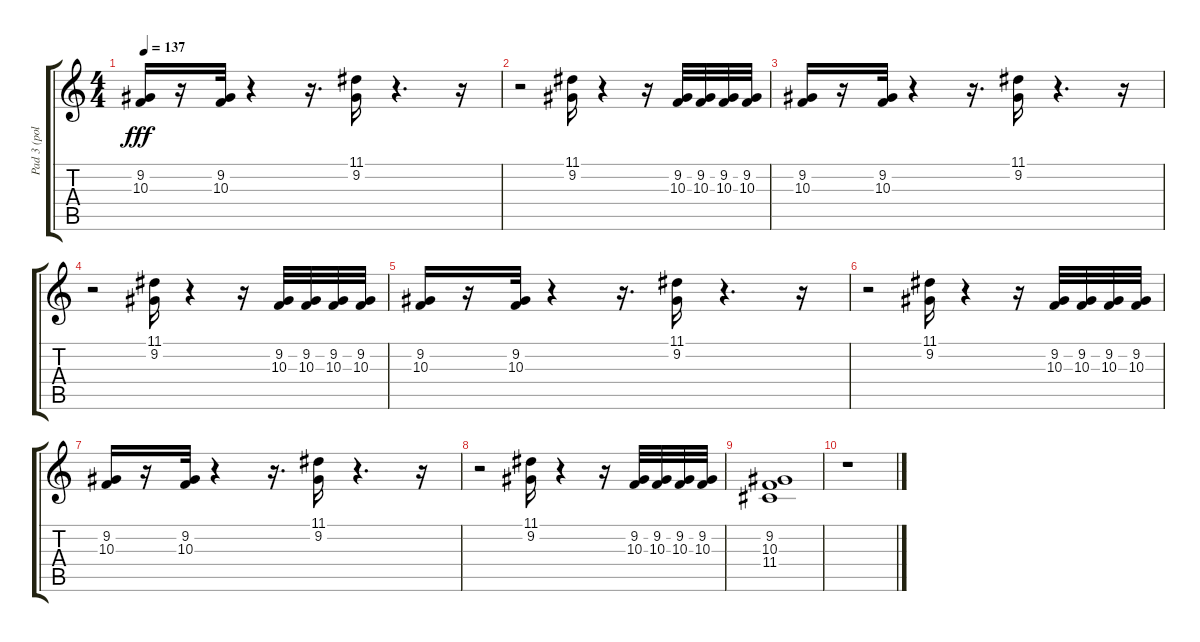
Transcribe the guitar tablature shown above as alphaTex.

\track ("Pad 3 (polysynth)" "Pad 3 (pol") {instrument pad3polysynth}
\staff {score tabs}
\tuning (E4 B3 G3 D3 A2 E2) {hide}
\ts (4 4)
\tempo 137
\clef g2
\ks c
(9.2 10.3).16{dy fff} r.16 (9.2 10.3).32 r.4 r.16{d} (11.1 9.2).16{volume 9} r.4{d} r.16 |
r.2 (11.1 9.2).16{volume 9} r.4 r.16 (9.2 10.3).32{volume 9} (9.2 10.3).32 (9.2 10.3).32 (9.2 10.3).32 |
(9.2 10.3).16 r.16 (9.2 10.3).32 r.4 r.16{d} (11.1 9.2).16{volume 10} r.4{d} r.16 |
r.2 (11.1 9.2).16{volume 10} r.4 r.16 (9.2 10.3).32 (9.2 10.3).32 (9.2 10.3).32 (9.2 10.3).32 |
(9.2 10.3).16{volume 10} r.16 (9.2 10.3).32 r.4 r.16{d} (11.1 9.2).16 r.4{d} r.16 |
r.2 (11.1 9.2).16 r.4 r.16 (9.2 10.3).32 (9.2 10.3).32 (9.2 10.3).32 (9.2 10.3).32 |
(9.2 10.3).16 r.16 (9.2 10.3).32 r.4 r.16{d} (11.1 9.2).16 r.4{d} r.16 |
r.2 (11.1 9.2).16 r.4 r.16 (9.2 10.3).32 (9.2 10.3).32 (9.2 10.3).32 (9.2 10.3).32 |
(9.2 10.3 11.4).1{volume 6} |
r.1
